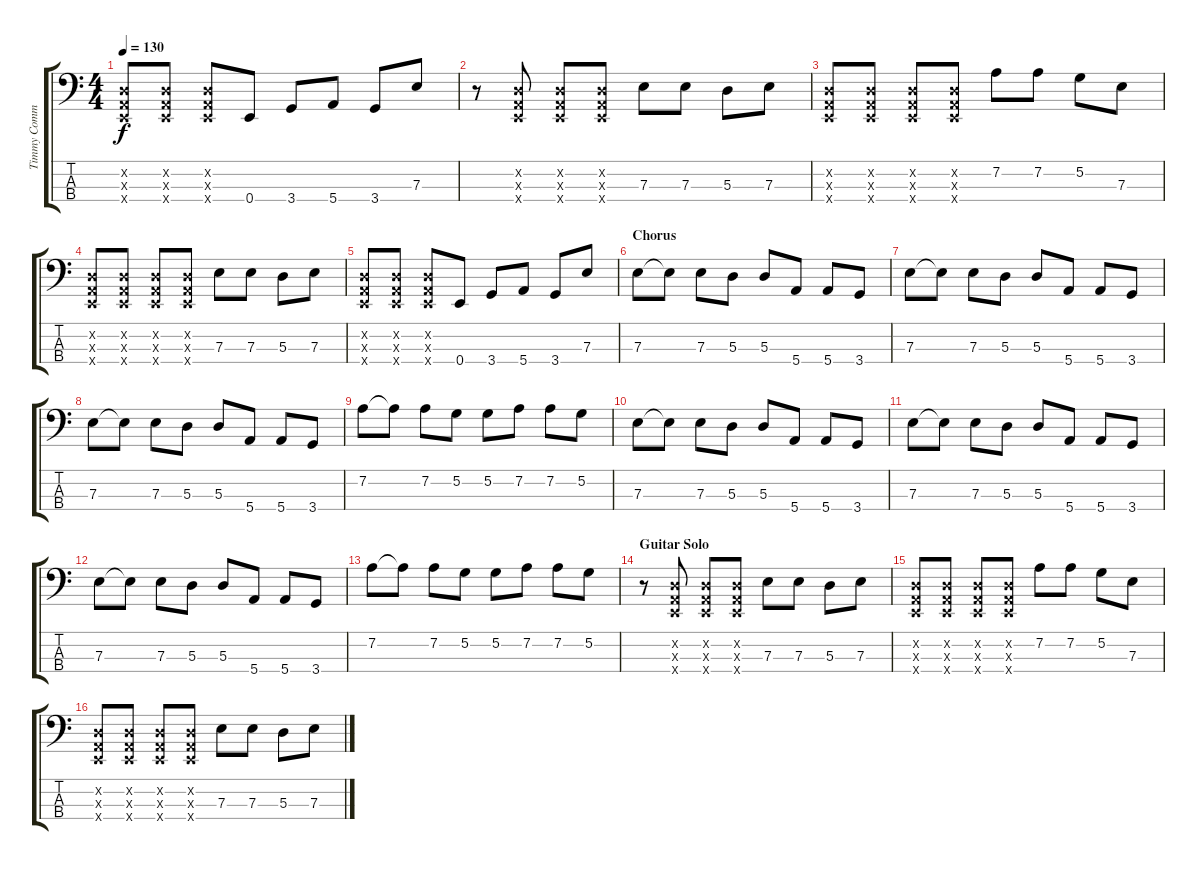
\track ("Timmy Commerford - Bass" "Timmy Comm") {instrument electricbassfinger}
\staff {score tabs}
\tuning (G2 D2 A1 E1) {hide}
\ts (4 4)
\tempo 130
\clef f4
\ks c
(0.2{x} 0.3{x} 0.4{x}).8{dy f} (0.2{x} 0.3{x} 0.4{x}).8 (0.2{x} 0.3{x} 0.4{x}).8 0.4.8 3.4.8 5.4.8 3.4.8 7.3.8 |
r.8 (0.2{x} 0.3{x} 0.4{x}).8 (0.2{x} 0.3{x} 0.4{x}).8 (0.2{x} 0.3{x} 0.4{x}).8 7.3.8 7.3.8 5.3.8 7.3.8 |
(0.2{x} 0.3{x} 0.4{x}).8 (0.2{x} 0.3{x} 0.4{x}).8 (0.2{x} 0.3{x} 0.4{x}).8 (0.2{x} 0.3{x} 0.4{x}).8 7.2.8 7.2.8 5.2.8 7.3.8 |
(0.2{x} 0.3{x} 0.4{x}).8 (0.2{x} 0.3{x} 0.4{x}).8 (0.2{x} 0.3{x} 0.4{x}).8 (0.2{x} 0.3{x} 0.4{x}).8 7.3.8 7.3.8 5.3.8 7.3.8 |
(0.2{x} 0.3{x} 0.4{x}).8 (0.2{x} 0.3{x} 0.4{x}).8 (0.2{x} 0.3{x} 0.4{x}).8 0.4.8 3.4.8 5.4.8 3.4.8 7.3.8 |
\section ("" "Chorus")
7.3.8 7.3{t}.8 7.3.8 5.3.8 5.3.8 5.4.8 5.4.8 3.4.8 |
7.3.8 7.3{t}.8 7.3.8 5.3.8 5.3.8 5.4.8 5.4.8 3.4.8 |
7.3.8 7.3{t}.8 7.3.8 5.3.8 5.3.8 5.4.8 5.4.8 3.4.8 |
7.2.8 7.2{t}.8 7.2.8 5.2.8 5.2.8 7.2.8 7.2.8 5.2.8 |
7.3.8 7.3{t}.8 7.3.8 5.3.8 5.3.8 5.4.8 5.4.8 3.4.8 |
7.3.8 7.3{t}.8 7.3.8 5.3.8 5.3.8 5.4.8 5.4.8 3.4.8 |
7.3.8 7.3{t}.8 7.3.8 5.3.8 5.3.8 5.4.8 5.4.8 3.4.8 |
7.2.8 7.2{t}.8 7.2.8 5.2.8 5.2.8 7.2.8 7.2.8 5.2.8 |
\section ("" "Guitar Solo")
r.8 (0.2{x} 0.3{x} 0.4{x}).8 (0.2{x} 0.3{x} 0.4{x}).8 (0.2{x} 0.3{x} 0.4{x}).8 7.3.8 7.3.8 5.3.8 7.3.8 |
(0.2{x} 0.3{x} 0.4{x}).8 (0.2{x} 0.3{x} 0.4{x}).8 (0.2{x} 0.3{x} 0.4{x}).8 (0.2{x} 0.3{x} 0.4{x}).8 7.2.8 7.2.8 5.2.8 7.3.8 |
(0.2{x} 0.3{x} 0.4{x}).8 (0.2{x} 0.3{x} 0.4{x}).8 (0.2{x} 0.3{x} 0.4{x}).8 (0.2{x} 0.3{x} 0.4{x}).8 7.3.8 7.3.8 5.3.8 7.3.8
